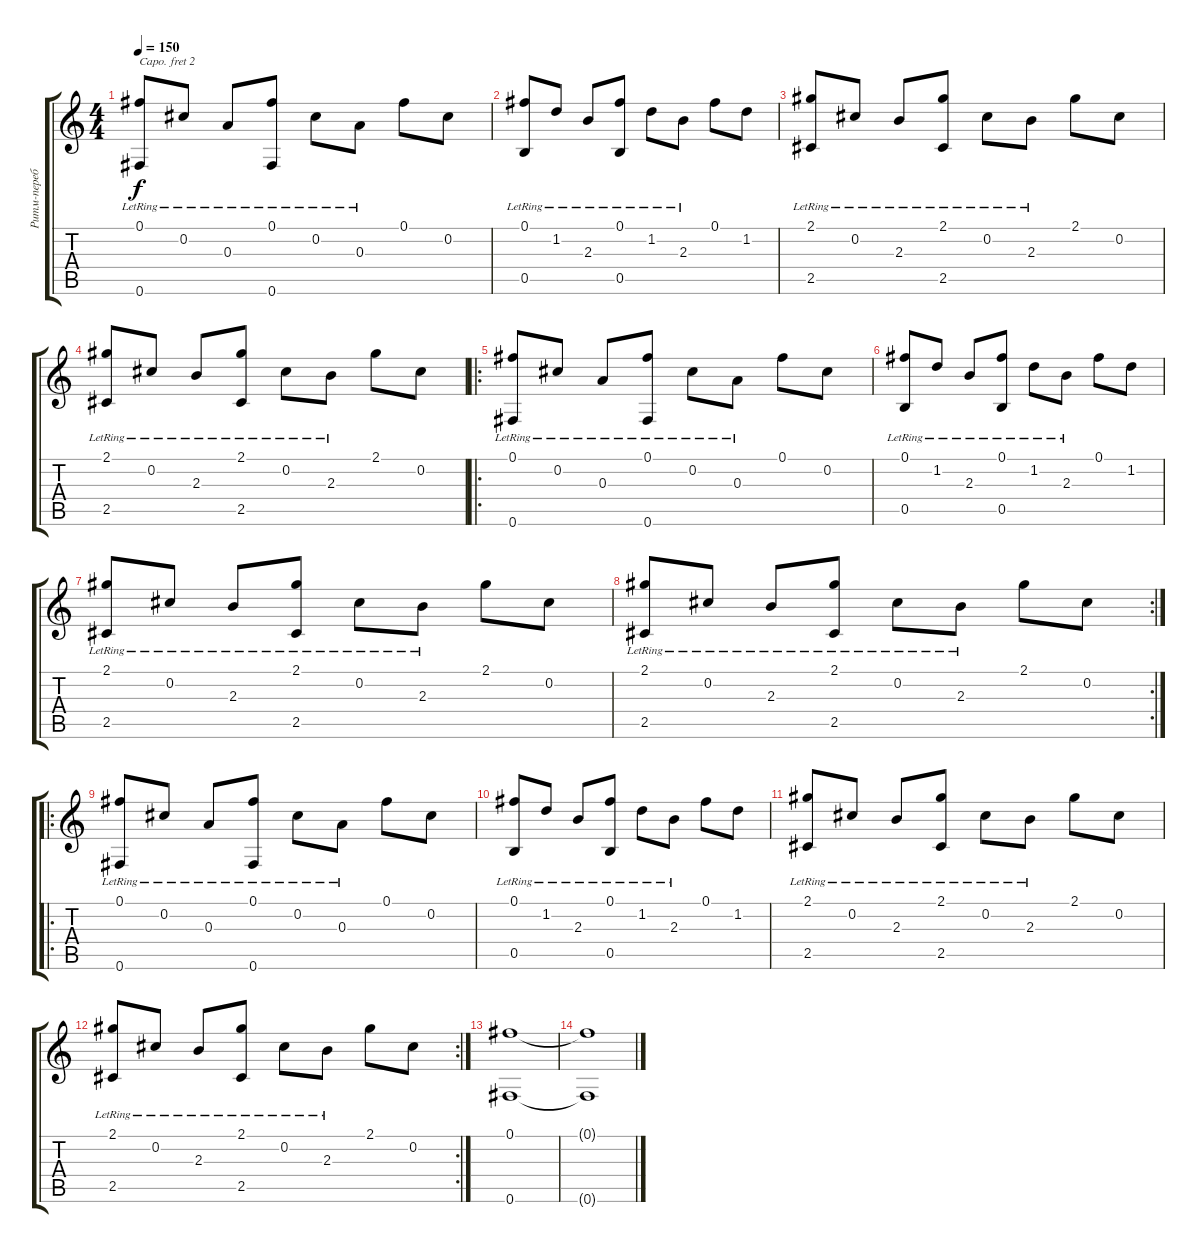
\track ("Ритм-перебор" "Ритм-переб") {instrument acousticguitarsteel}
\staff {score tabs}
\capo 2
\tuning (E4 B3 G3 D3 A2 E2) {hide}
\ts (4 4)
\tempo 150
\clef g2
\ks c
(0.1{lr} 0.6{lr}).8{dy f} 0.2{lr}.8 0.3{lr}.8 (0.1{lr} 0.6{lr}).8 0.2{lr}.8 0.3{lr}.8 0.1.8 0.2.8 |
(0.1{lr} 0.5{lr}).8 1.2{lr}.8 2.3{lr}.8 (0.1{lr} 0.5{lr}).8 1.2{lr}.8 2.3{lr}.8 0.1.8 1.2.8 |
(2.1{lr} 2.5{lr}).8 0.2{lr}.8 2.3{lr}.8 (2.1 2.5{lr}).8 0.2{lr}.8 2.3{lr}.8 2.1.8 0.2.8 |
(2.1{lr} 2.5{lr}).8 0.2{lr}.8 2.3{lr}.8 (2.1 2.5{lr}).8 0.2{lr}.8 2.3{lr}.8 2.1.8 0.2.8 |
\ro
(0.1{lr} 0.6{lr}).8 0.2{lr}.8 0.3{lr}.8 (0.1{lr} 0.6{lr}).8 0.2{lr}.8 0.3{lr}.8 0.1.8 0.2.8 |
(0.1{lr} 0.5{lr}).8 1.2{lr}.8 2.3{lr}.8 (0.1{lr} 0.5{lr}).8 1.2{lr}.8 2.3{lr}.8 0.1.8 1.2.8 |
(2.1{lr} 2.5{lr}).8 0.2{lr}.8 2.3{lr}.8 (2.1 2.5{lr}).8 0.2{lr}.8 2.3{lr}.8 2.1.8 0.2.8 |
\rc 2
(2.1{lr} 2.5{lr}).8 0.2{lr}.8 2.3{lr}.8 (2.1 2.5{lr}).8 0.2{lr}.8 2.3{lr}.8 2.1.8 0.2.8 |
\ro
(0.1{lr} 0.6{lr}).8 0.2{lr}.8 0.3{lr}.8 (0.1{lr} 0.6{lr}).8 0.2{lr}.8 0.3{lr}.8 0.1.8 0.2.8 |
(0.1{lr} 0.5{lr}).8 1.2{lr}.8 2.3{lr}.8 (0.1{lr} 0.5{lr}).8 1.2{lr}.8 2.3{lr}.8 0.1.8 1.2.8 |
(2.1{lr} 2.5{lr}).8 0.2{lr}.8 2.3{lr}.8 (2.1 2.5{lr}).8 0.2{lr}.8 2.3{lr}.8 2.1.8 0.2.8 |
\rc 2
(2.1{lr} 2.5{lr}).8 0.2{lr}.8 2.3{lr}.8 (2.1 2.5{lr}).8 0.2{lr}.8 2.3{lr}.8 2.1.8 0.2.8 |
(0.1 0.6).1 |
(0.1{t} 0.6{t}).1
